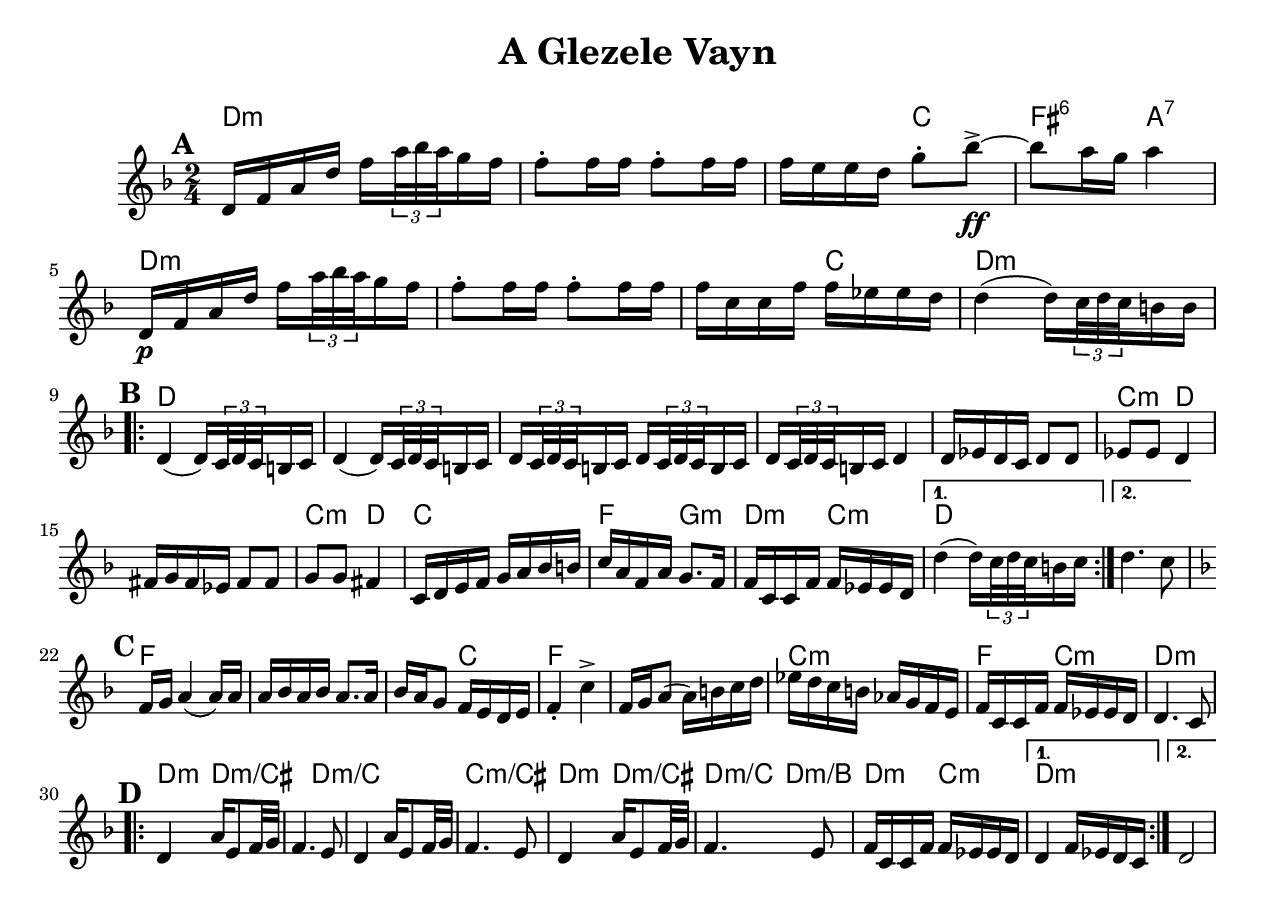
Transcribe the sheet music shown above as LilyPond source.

\version "2.18.0"
\include "english.ly"
\paper{
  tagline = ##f
  print-all-headers = ##t
  #(set-paper-size "letter")
}
date = #(strftime "%d-%m-%Y" (localtime (current-time)))

%\markup{ \italic{ " Updated " \date  }  }

%\markup{ Got something to say? }

global = {
  \clef treble
  \key d \minor
  \time 2/4
  \set Score.markFormatter = #format-mark-box-alphabet
}

%#################################### Melody ########################
melody = \relative c' {
  \global
  %\partial 16*3 a16 d f   %lead in notes


  \mark \default
  d16 f a d f \tuplet 3/2 {a32 bf a}g16 f|
  f8-. f16 f f8-. f16 f |
  f16 e e d g8-. bf~->\ff
  bf8 a16 g a4|

  d,,16\p f a d f \tuplet 3/2 {a32 bf a}g16 f|
  f8-. f16 f f8-. f16 f |
  f16 c c f f ef ef d
  d4(d16) \tuplet 3/2{c32 d c} b16 b|
  \break
  %\alternative { { }{ } }

  \repeat volta 2{
    \mark \default
    %flat a 7th, flat e 3rd, b is natural!
    \relative c' {
      \set Staff.keySignature = #`(( 2 . ,FLAT)
                                   (5 . ,FLAT)
                                   )
      d4(d16) \tuplet 3/2{c32 d c} b16 c|
      d4(d16) \tuplet 3/2{c32 d c} b16 c|
      \repeat unfold 3{
        d16 \tuplet 3/2{c32 d c} b16 c
      } d4|
      d16 ef d c d8 d|
      ef8 ef d4|

      fs16 g fs ef fs8 fs
      g8 g fs4
      c16 d e f g a bf b|
      c16 a f a g8. f16|
      f16 c c f f ef ef d

    }
  }
  \alternative {
    {d4(d16) \tuplet 3/2{c32 d c} b16 c| }
    {d4. c8 }
  }
  \break


  \key d \minor
  \mark \default
  f,16 g a4(a16) a
  a16 bf a bf a8. a16|
  bf16 a g8 f16 e d e|
  f4-. c'4->
  f,16 g a8(a16)b c d|
  ef16 d c b af g f e|
  f16 c c f f ef ef d|
  d4. c8|
  \break

  \repeat volta 2{
    \mark \default
    d4 a'16 e8 f32 g
    f4. e8
    d4 a'16 e8 f32 g
    f4. e8
    d4 a'16 e8 f32 g
    f4. e8
    f16 c c f f ef ef d

  }
  \alternative {
    {d4 f16 ef d c}
    {d2}
  }
} %end music block
%################################# Lyrics #####################
%\addlyrics{  }
%################################# Chords #######################
harmonies = \chordmode {
  d4*5:m
  c4
  fs4:6
  a4:7
  d4*5:m
  c4
  d2:m
  %B
  d2*5
  c4:m
  d4*3
  c4:m
  d4
  c2
  f4
  g4:m
  d4:m
  c4:m
  d2*2
  %C
  f4*5
  c4
  f4*4
  c2:m
  f4
  c4:m
  d2:m
  %d
  d4:m
  d2:m/cs
  d4*3:m/c
  c2:m/cs
  d4:m d4:m/cs
  d4:m/c d4:m/b
  d4:m
  c4:m
  d2*2:m
  %{  old chords
  g2*3:m
  c4:m g4:m
  g2*2:m
  bf4 f4:m
  g2:m %end section
  g2*5
  f4:m g4*3
  c4:m g4
  f2
  bf4
  c4:m
  bf4 f4:m
  g2*2:m %end section
  bf2*2
  c4:m f4
  bf4*7
  f4:m
  g2:m%end section
  %odd chords later
  g2*6:m
  bf4 f4:m
  g1*2:m
  %}
}

\score {
  <<
    \new ChordNames {
      \set chordChanges = ##t
      \harmonies
    }
    \new Staff \melody
  >>
  \header{
    title= "A Glezele Vayn"
    subtitle=""
    composer= ""
    instrument =""
    arranger= ""
  }
  \layout{indent = 1.0\cm}
  \midi {
    \tempo 4 = 120

    % \midi { }
  }
}
%{
  % more verses:
  \markup{}
  \markup {
  \fill-line {
  \hspace #0.1 % distance from left margin
  \column {
  \line { "1."
  \column {
  ""
  }
  }
  \hspace #0.2 % vertical distance between verses
  \line { "2."
  \column {
  ""
  }
  }
  }
  \hspace #0.1  % horiz. distance between columns
  \column {
  \line { "3."
  \column {
  ""
  }
  }
  \hspace #0.2 % distance between verses
  \line { "4."
  \column {
  ""
  }
  }
  }
  \hspace #0.1 % distance to right margin
  }
  }

%}
